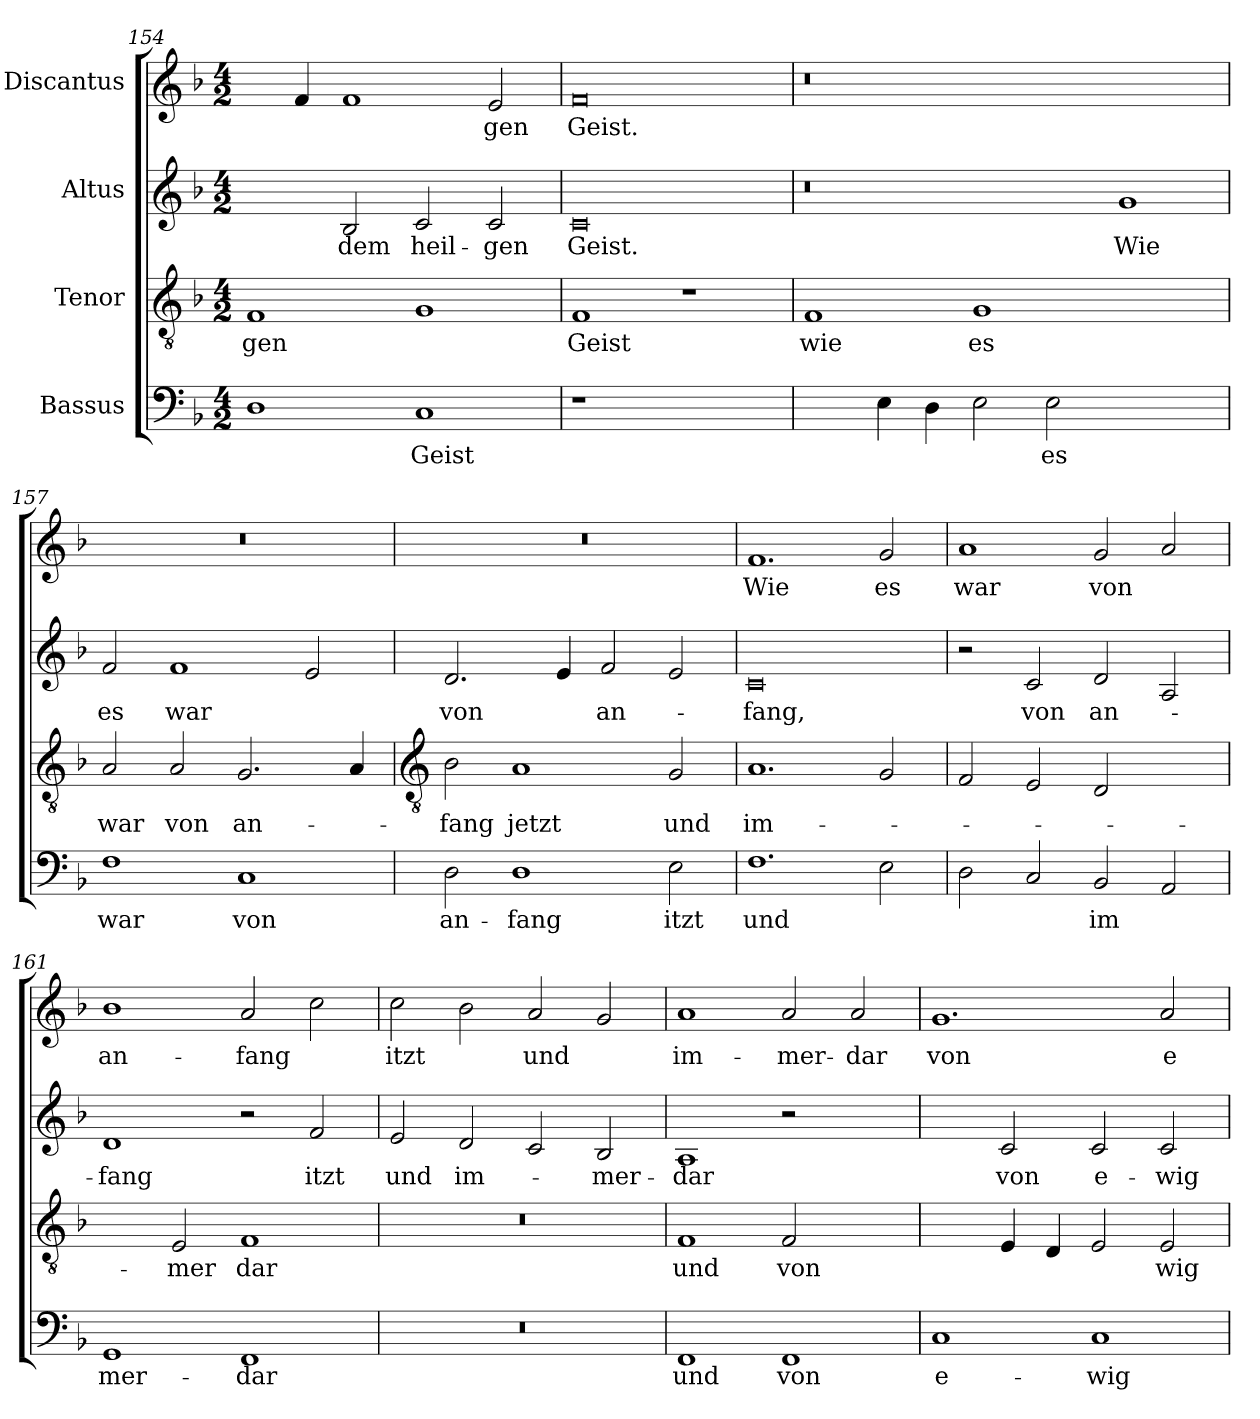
**kern	**text	**kern	**text	**kern	**text	**kern	**text
*part4	*part4	*part3	*part3	*part2	*part2	*part1	*part1
*staff4	*staff4	*staff3	*staff3	*staff2	*staff2	*staff1	*staff1
*I"Bassus	*	*I"Tenor	*	*I"Altus	*	*I"Discantus	*
*clefF4	*	*clefGv2	*	*clefG2	*	*clefG2	*
*k[b-]	*	*k[b-]	*	*k[b-]	*	*k[b-]	*
*F:	*	*F:	*	*F:	*	*F:	*
*M4/2	*	*M4/2	*	*M4/2	*	*M4/2	*
=154	=154	=154	=154	=154	=154	=154	=154
!	!	!	!LO:LY:b	!	!	!	!
*	*	*	*	*^	*	*	*
1D	.	1F	-gen	2cyy]	2g\yy	.	4gyy]	.
.	.	.	.	.	.	.	4f	.
!	!	!	!	!	!	!LO:LY:b	!	!
.	.	.	.	2B-	2g\yy	dem	1f	.
!	!LO:LY:b	!	!	!	!	!LO:LY:b	!	!
1C	Geist	1G	.	2c	2g\yy	heil-	.	.
!	!	!	!	!	!	!LO:LY:b	!	!LO:LY:b
.	.	.	.	2c	2g\yy	-gen	2e	-gen
=155	=155	=155	=155	=155	=155	=155	=155	=155
!	!	!	!LO:LY:b	!	!	!LO:LY:b	!	!LO:LY:b
1r	.	1F	Geist	0c	0g\yy	Geist.	0f	Geist.
!	!LO:LY:b	!	!	!	!	!	!	!
[1Fyy	wie	1r	.	.	.	.	.	.
=156	=156	=156	=156	=156	=156	=156	=156	=156
!	!	!	!LO:LY:b	!	!	!	!	!
2Fyy]	.	1F	wie	0r	0ryy	.	0r	.
4E	.	.	.	.	.	.	.	.
4D	.	.	.	.	.	.	.	.
!	!	!	!LO:LY:b	!	!	!	!	!
2E	.	1G	es	.	.	.	.	.
!	!LO:LY:b	!	!	!	!	!	!	!
2E	es	.	.	.	.	.	.	.
!	!	!	!	!	!	!LO:LY:b	!	!
1ryy	.	1ryy	.	1g	1ryy	Wie	1ryy	.
=157	=157	=157	=157	=157	=157	=157	=157	=157
!	!LO:LY:b	!	!LO:LY:b	!	!	!LO:LY:b	!	!
1F	war	2A	war	2f	0ryy	es	0r	.
!	!	!	!LO:LY:b	!	!	!LO:LY:b	!	!
.	.	2A	von	1f	.	war	.	.
!	!LO:LY:b	!	!LO:LY:b	!	!	!	!	!
1C	von	2.G	an-	.	.	.	.	.
.	.	.	.	2e	.	.	.	.
.	.	4A	.	.	.	.	.	.
*	*	*	*	*v	*v	*	*	*
!!LO:LB:g=z
=158	=158	=158	=158	=158	=158	=158	=158
*	*	*clefGv2	*	*	*	*	*
!	!LO:LY:b	!	!LO:LY:b	!	!LO:LY:b	!	!
2D	an-	2B-	-fang	2.d	von	0r	.
!	!LO:LY:b	!	!LO:LY:b	!	!	!	!
1D	-fang	1A	jetzt	.	.	.	.
.	.	.	.	4e	.	.	.
!	!	!	!	!	!LO:LY:b	!	!
.	.	.	.	2f	an-	.	.
!	!LO:LY:b	!	!LO:LY:b	!	!	!	!
2E	itzt	2G	und	2e	.	.	.
=159	=159	=159	=159	=159	=159	=159	=159
!	!LO:LY:b	!	!LO:LY:b	!	!LO:LY:b	!	!LO:LY:b
1.F	und	1.A	im-	0c	-fang,	1.f	Wie
!	!	!	!	!	!	!	!LO:LY:b
2E	.	2G	.	.	.	2g	es
=160	=160	=160	=160	=160	=160	=160	=160
!	!	!	!	!	!	!	!LO:LY:b
2D	.	2F	.	2r	.	1a	war
!	!	!	!	!	!LO:LY:b	!	!
2C	.	2E	.	2c	von	.	.
!	!LO:LY:b	!	!	!	!LO:LY:b	!	!LO:LY:b
2BB-	im	2D	.	2d	an-	2g	von
2AA	.	[2Fyy	.	2A	.	2a	.
=161	=161	=161	=161	=161	=161	=161	=161
!	!LO:LY:b	!	!	!	!LO:LY:b	!	!LO:LY:b
1GG	mer-	2Fyy]	.	1d	-fang	1b-	an-
!	!	!	!LO:LY:b	!	!	!	!
.	.	2E	-mer	.	.	.	.
!	!LO:LY:b	!	!LO:LY:b	!	!	!	!LO:LY:b
1FF	-dar	1F	dar	2r	.	2a	-fang
!	!	!	!	!	!LO:LY:b	!	!
.	.	.	.	2f	itzt	2cc	.
=162	=162	=162	=162	=162	=162	=162	=162
!	!	!	!	!	!LO:LY:b	!	!LO:LY:b
0r	.	0r	.	2e	und	2cc	itzt
!	!	!	!	!	!LO:LY:b	!	!
.	.	.	.	2d	im-	2b-	.
!	!	!	!	!	!	!	!LO:LY:b
.	.	.	.	2c	.	2a	und
!	!	!	!	!	!LO:LY:b	!	!
.	.	.	.	2B-	-mer-	2g	.
=163	=163	=163	=163	=163	=163	=163	=163
!	!LO:LY:b	!	!LO:LY:b	!	!LO:LY:b	!	!LO:LY:b
1FF	und	1F	und	1A	-dar	1a	im-
!	!LO:LY:b	!	!LO:LY:b	!	!	!	!LO:LY:b
1FF	von	2F	von	2r	.	2a	-mer-
!	!	!	!LO:LY:b	!	!LO:LY:b	!	!LO:LY:b
.	.	[2Fyy	e	[2cyy	und	2a	-dar
=164	=164	=164	=164	=164	=164	=164	=164
!	!LO:LY:b	!	!	!	!	!	!LO:LY:b
1C	e-	2Fyy]	.	2cyy]	.	1.g	von
!	!	!	!	!	!LO:LY:b	!	!
.	.	4E	.	2c	von	.	.
.	.	4D	.	.	.	.	.
!	!LO:LY:b	!	!	!	!LO:LY:b	!	!
1C	-wig-	2E	.	2c	e-	.	.
!	!	!	!LO:LY:b	!	!LO:LY:b	!	!LO:LY:b
.	.	2E	wig-	2c	-wig-	2a	e-
=	=	=	=	=	=	=	=
*-	*-	*-	*-	*-	*-	*-	*-
